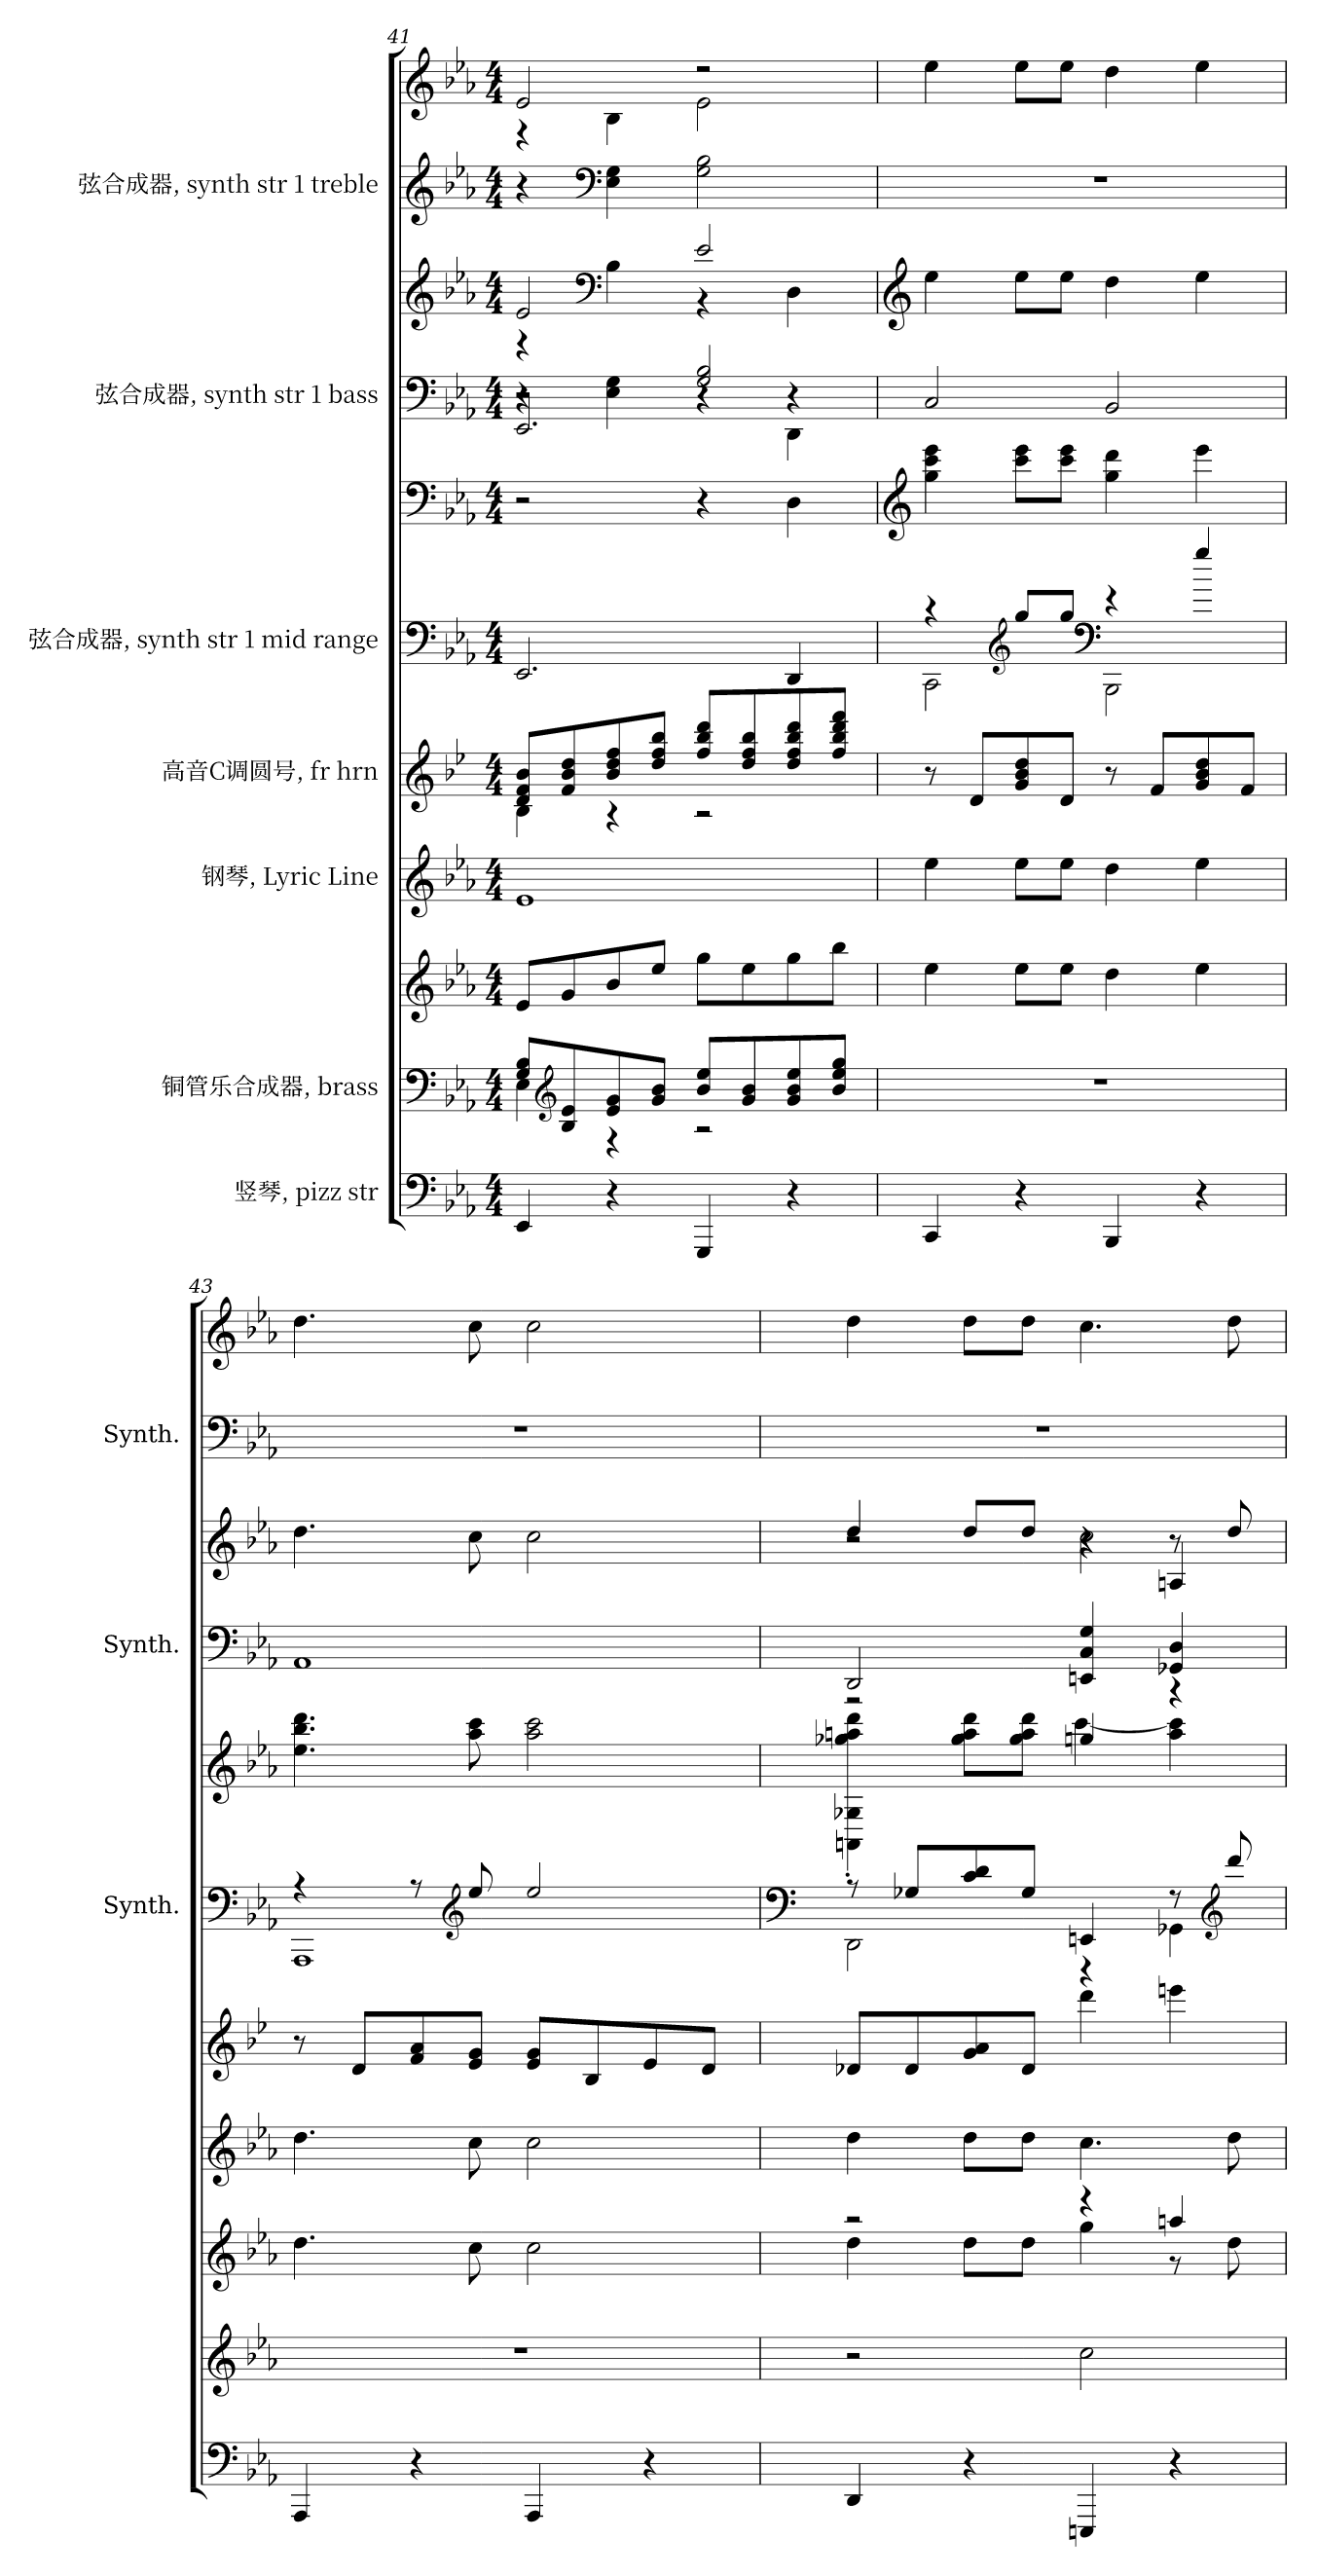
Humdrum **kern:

**kern	**kern	**kern	**kern	**kern	**kern	**kern	**kern	**kern	**kern	**kern
*part7	*part6	*part6	*part5	*part4	*part3	*part3	*part2	*part2	*part1	*part1
*staff11	*staff10	*staff9	*staff8	*staff7	*staff6	*staff5	*staff4	*staff3	*staff2	*staff1
*I"竖琴, pizz str	*I"铜管乐合成器, brass	*	*I"钢琴, Lyric Line	*I"高音C调圆号, fr hrn	*I"弦合成器, synth str 1 mid range	*	*I"弦合成器, synth str 1 bass	*	*I"弦合成器, synth str 1 treble	*
*	*	*	*	*	*I'Synth.	*	*I'Synth.	*	*I'Synth.	*
*clefF4	*clefF4	*clefG2	*clefG2	*clefG2	*clefF4	*clefF4	*clefF4	*clefG2	*clefG2	*clefG2
*	*	*	*	*ITrd4c7	*	*	*	*	*	*
*k[b-e-a-]	*k[b-e-a-]	*k[b-e-a-]	*k[b-e-a-]	*k[b-e-a-]	*k[b-e-a-]	*k[b-e-a-]	*k[b-e-a-]	*k[b-e-a-]	*k[b-e-a-]	*k[b-e-a-]
*M4/4	*M4/4	*M4/4	*M4/4	*M4/4	*M4/4	*M4/4	*M4/4	*M4/4	*M4/4	*M4/4
=41	=41	=41	=41	=41	=41	=41	=41	=41	=41	=41
*	*^	*	*	*^	*	*	*^	*^	*	*^
*	*	*	*	*	*	*	*	*	*	*^	*	*	*	*	*
4EE-/	8G/ 8B-/L	4E-\	8e-/L	1e-	8G/ 8B-/ 8e-/L	4E-\	2.EE-/	2r	2r	4r	2.EE-/	2e-/	4r	4r	2e-/	4r
*	*clefG2	*	*	*	*	*	*	*	*	*	*	*	*	*	*	*
.	8B-/ 8e-/	.	8g/	.	8B-/ 8e-/ 8g/	.	.	.	.	.	.	.	.	.	.	.
*	*	*	*	*	*	*	*	*	*	*	*	*clefF4	*	*clefF4	*	*
*	*	*	*	*	*	*	*	*	*	*	*	*	*	*	*MM60	*
4r	8e-/ 8g/	4r	8b-/	.	8e-/ 8g/ 8b-/	4r	.	.	.	4E-\ 4G\	.	.	4B-\	4E-\ 4G\	.	4B-\
.	8g/ 8b-/J	.	8ee-/J	.	8g/ 8b-/ 8ee-/J	.	.	.	.	.	.	.	.	.	.	.
*	*	*	*	*	*	*	*	*	*	*	*	*	*	*	*MM54	*
4GGG/	8b-/ 8ee-/L	2r	8gg\L	.	8b-/ 8ee-/ 8gg/L	2r	.	4r	2G/ 2B-/	4r	.	2e-/	4r	2G\ 2B-\	2r	2e-\
.	8g/ 8b-/	.	8ee-\	.	8g/ 8b-/ 8ee-/	.	.	.	.	.	.	.	.	.	.	.
4r	8g/ 8b-/ 8ee-/	.	8gg\	.	8g/ 8b-/ 8ee-/ 8gg/	.	4DD/	4D\	.	4DD\	4r	.	4D\	.	.	.
.	8b-/ 8ee-/ 8gg/J	.	8bb-\J	.	8b-/ 8ee-/ 8gg/ 8bb-/J	.	.	.	.	.	.	.	.	.	.	.
*	*	*	*	*	*	*	*	*	*v	*v	*v	*	*	*	*v	*v
*	*v	*v	*	*	*v	*v	*	*	*	*v	*v	*	*
!!LO:PB:g=z
=42	=42	=42	=42	=42	=42	=42	=42	=42	=42	=42
*	*	*	*	*	*	*clefG2	*	*clefG2	*	*
*	*	*	*	*	*	*	*	*	*	*MM75
*	*	*	*	*	*^	*	*	*	*	*
4CC/	1r	4ee-\	4ee-\	8r	4r	2CC\	4gg\ 4ccc\ 4eee-\	2C/	4ee-\	1r	4ee-\
.	.	.	.	8G/L	.	.	.	.	.	.	.
*	*	*	*	*	*clefG2	*	*	*	*	*	*
4r	.	8ee-\L	8ee-\L	8c/ 8e-/ 8g/	8gg/L	.	8ccc\ 8eee-\L	.	8ee-\L	.	8ee-\L
.	.	8ee-\J	8ee-\J	8G/J	8gg/J	.	8ccc\ 8eee-\J	.	8ee-\J	.	8ee-\J
*	*	*	*	*	*clefF4	*	*	*	*	*	*
4BBB-/	.	4dd\	4dd\	8r	4r	2BBB-\	4gg\ 4ddd\	2BB-/	4dd\	.	4dd\
.	.	.	.	8B-/L	.	.	.	.	.	.	.
4r	.	4ee-\	4ee-\	8c/ 8e-/ 8g/	4gg/	.	4eee-\	.	4ee-\	.	4ee-\
.	.	.	.	8B-/J	.	.	.	.	.	.	.
=43	=43	=43	=43	=43	=43	=43	=43	=43	=43	=43	=43
4AAA-/	1r	4.dd\	4.dd\	8r	4r	1AAA-	4.ee-\ 4.bb-\ 4.ddd\	1AA-	4.dd\	1r	4.dd\
.	.	.	.	8G/L	.	.	.	.	.	.	.
4r	.	.	.	8B-/ 8d/	8r	.	.	.	.	.	.
*	*	*	*	*	*clefG2	*	*	*	*	*	*
.	.	8cc\	8cc\	8A-/ 8c/J	8ee-/	.	8aa-\ 8ccc\	.	8cc\	.	8cc\
4AAA-/	.	2cc\	2cc\	8A-/ 8c/L	2ee-/	.	2aa-\ 2ccc\	.	2cc\	.	2cc\
.	.	.	.	8E-/	.	.	.	.	.	.	.
4r	.	.	.	8A-/	.	.	.	.	.	.	.
.	.	.	.	8G/J	.	.	.	.	.	.	.
=44	=44	=44	=44	=44	=44	=44	=44	=44	=44	=44	=44
*	*	*	*	*	*clefF4	*	*	*	*	*	*
*	*	*	*	*	*	*	*	*	*	*	*MM72
*	*	*^	*	*	*	*	*^	*	*^	*	*
*	*	*	*	*	*	*	*	*	*	*	*	*^	*	*
4DD/	2r	2r	4dd\	4dd\	8G-X/L	8r	2DD\	2r	4AAn\' 4G-X\' 4gg-X\' 4aan\' 4ddd\'	2DD/	4dd/	2r	2r	1r	4dd\
.	.	.	.	.	8G-/	8G-X/L	.	.	.	.	.	.	.	.	.
4r	.	.	8dd\L	8dd\L	8c/ 8d/	8c/ 8d/	.	.	8gg-\ 8aa\ 8ddd\L	.	8dd/L	.	.	.	8dd\L
.	.	.	8dd\J	8dd\J	8G-/J	8G-/J	.	.	8gg-\ 8aa\ 8ddd\J	.	8dd/J	.	.	.	8dd\J
4EEEn/	2cc\	4r	4gg\	4.cc\	4gg\	4EEn/	4r	4ggn/	[4ccc\	4EEn/ 4C/ 4G/	4r	2cc\	4r	.	4.cc\
4r	.	4aan/	8r	.	4aan\	8r	4GG-X\	4r	4aa\ 4ccc\]	4GG-X/ 4D/	8r	.	4An/	.	.
*	*	*	*	*	*	*clefG2	*	*	*	*	*	*	*	*	*
.	.	.	8dd\	8dd\	.	8ddd/	.	.	.	.	8dd/	.	.	.	8dd\
*	*	*	*	*	*	*v	*v	*	*	*	*v	*v	*v	*	*
*	*	*v	*v	*	*	*	*v	*v	*	*	*	*
=	=	=	=	=	=	=	=	=	=	=
*-	*-	*-	*-	*-	*-	*-	*-	*-	*-	*-
